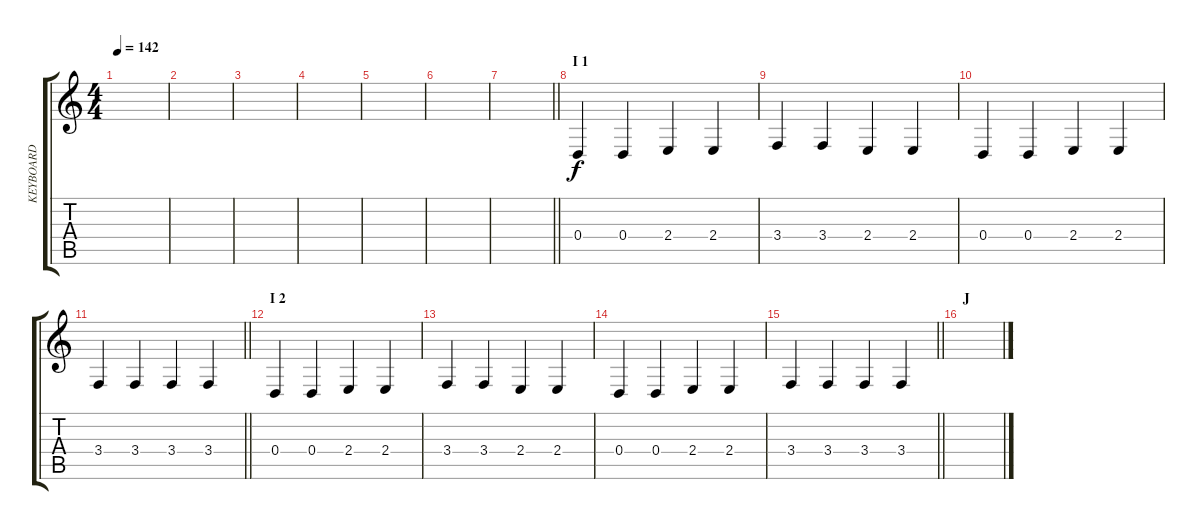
\track ("KEYBOARD" "KEYBOARD") {instrument stringensemble2}
\staff {score tabs}
\tuning (E4 B3 G3 D3 A2 E2) {hide}
\ts (4 4)
\tempo 142
\clef g2
\ks c
|
|
|
|
|
|
\barLineRight lightlight
|
\section ("" "I 1")
0.4.4{volume 8 instrument synthbass2} 0.4.4 2.4.4 2.4.4 |
3.4.4 3.4.4 2.4.4 2.4.4 |
0.4.4 0.4.4 2.4.4 2.4.4 |
\barLineRight lightlight
3.4.4 3.4.4 3.4.4 3.4.4 |
\section ("" "I 2")
0.4.4{volume 8 instrument synthbass2} 0.4.4 2.4.4 2.4.4 |
3.4.4 3.4.4 2.4.4 2.4.4 |
0.4.4 0.4.4 2.4.4 2.4.4 |
\barLineRight lightlight
3.4.4 3.4.4 3.4.4 3.4.4 |
\section ("" "J")
